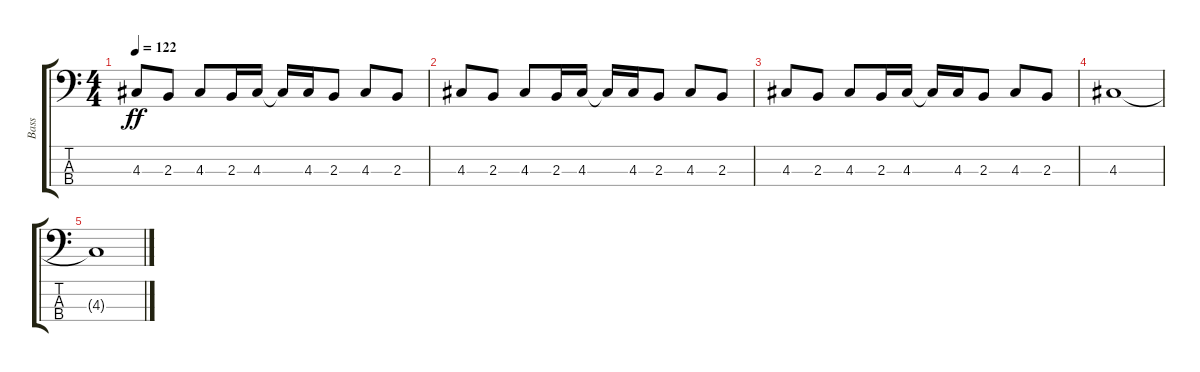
\track ("Bass" "Bass") {instrument electricbassfinger}
\staff {score tabs}
\tuning (G2 D2 A1 E1) {hide}
\ts (4 4)
\tempo 122
\clef f4
\ks c
4.3.8{dy ff} 2.3.8 4.3.8 2.3.16 4.3.16 4.3{t}.16 4.3.16 2.3.8 4.3.8 2.3.8 |
4.3.8 2.3.8 4.3.8 2.3.16 4.3.16 4.3{t}.16 4.3.16 2.3.8 4.3.8 2.3.8 |
4.3.8 2.3.8 4.3.8 2.3.16 4.3.16 4.3{t}.16 4.3.16 2.3.8 4.3.8 2.3.8 |
4.3.1 |
4.3{t}.1
